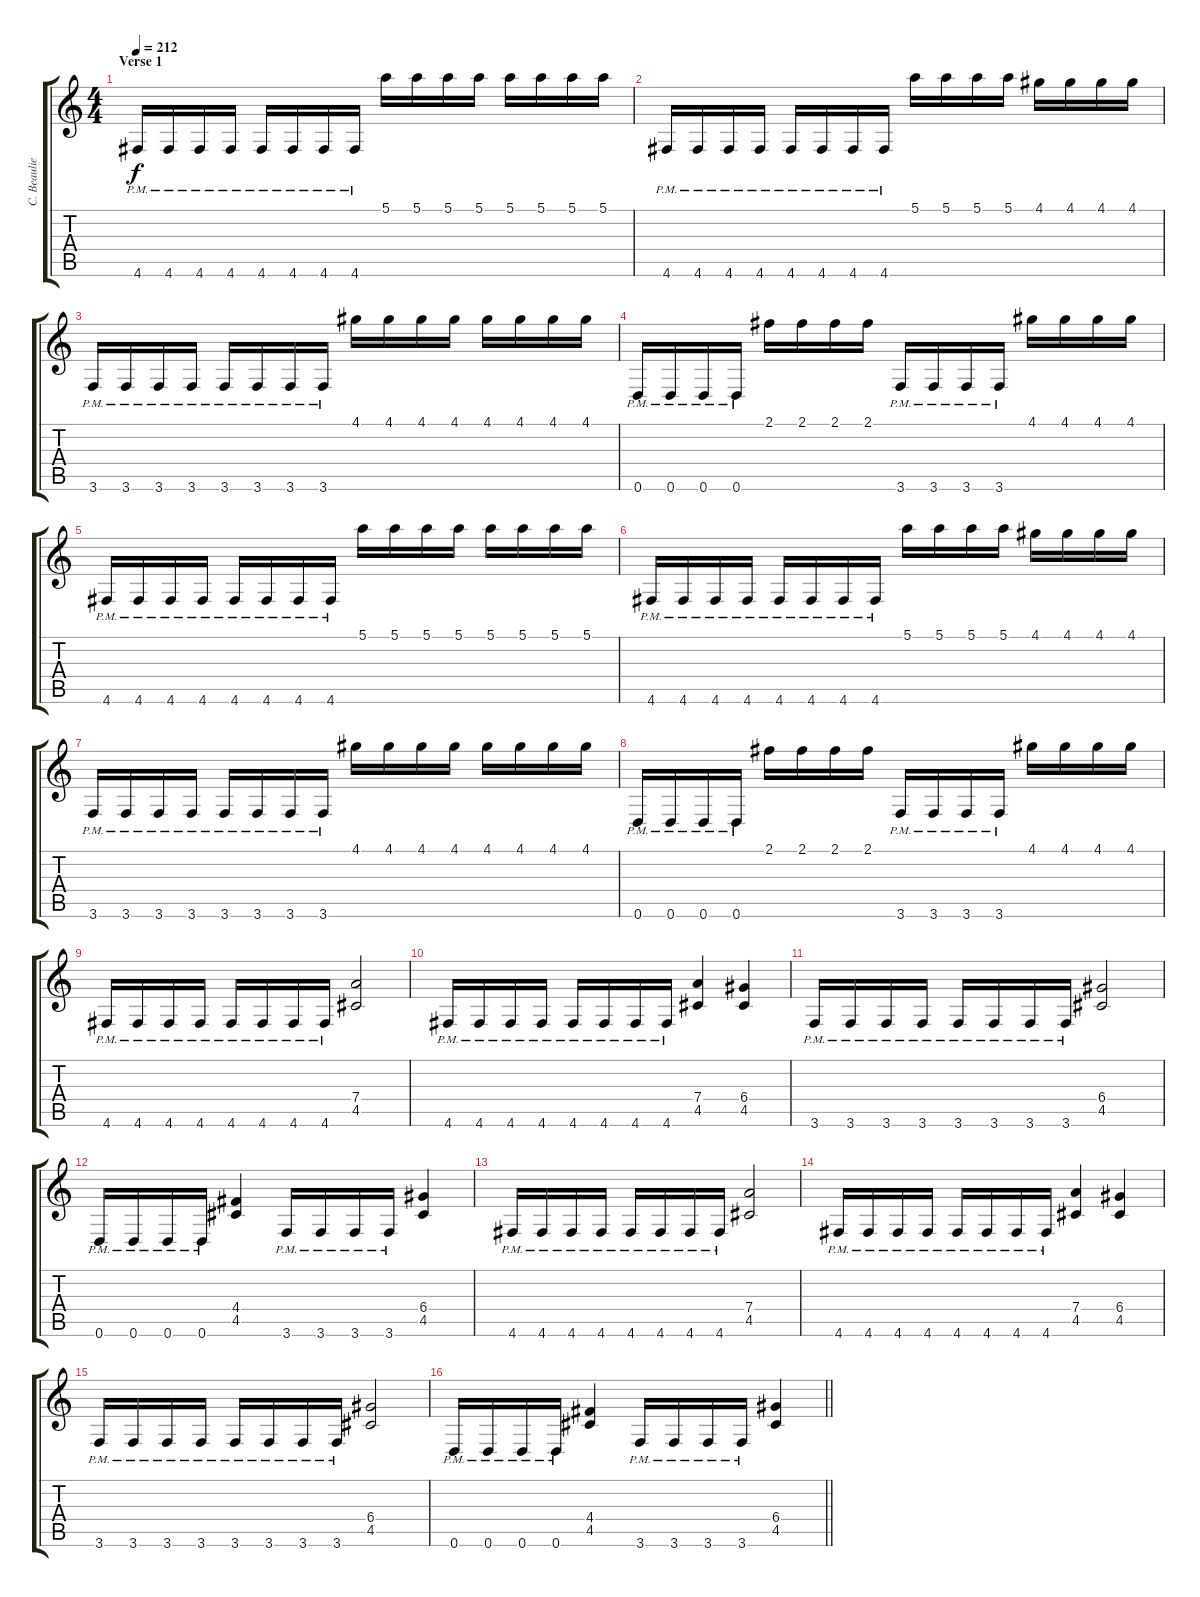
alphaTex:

\track ("C. Beaulieu" "C. Beaulie") {instrument distortionguitar}
\staff {score tabs}
\tuning (E4 B3 G3 D3 A2 D2) {hide}
\ts (4 4)
\section ("" "Verse 1")
\tempo 212
\clef g2
\ks c
4.6{pm}.16{dy f} 4.6{pm}.16 4.6{pm}.16 4.6{pm}.16 4.6{pm}.16 4.6{pm}.16 4.6{pm}.16 4.6{pm}.16 5.1.16 5.1.16 5.1.16 5.1.16 5.1.16 5.1.16 5.1.16 5.1.16 |
4.6{pm}.16 4.6{pm}.16 4.6{pm}.16 4.6{pm}.16 4.6{pm}.16 4.6{pm}.16 4.6{pm}.16 4.6{pm}.16 5.1.16 5.1.16 5.1.16 5.1.16 4.1.16 4.1.16 4.1.16 4.1.16 |
3.6{pm}.16 3.6{pm}.16 3.6{pm}.16 3.6{pm}.16 3.6{pm}.16 3.6{pm}.16 3.6{pm}.16 3.6{pm}.16 4.1.16 4.1.16 4.1.16 4.1.16 4.1.16 4.1.16 4.1.16 4.1.16 |
0.6{pm}.16 0.6{pm}.16 0.6{pm}.16 0.6{pm}.16 2.1.16 2.1.16 2.1.16 2.1.16 3.6{pm}.16 3.6{pm}.16 3.6{pm}.16 3.6{pm}.16 4.1.16 4.1.16 4.1.16 4.1.16 |
4.6{pm}.16 4.6{pm}.16 4.6{pm}.16 4.6{pm}.16 4.6{pm}.16 4.6{pm}.16 4.6{pm}.16 4.6{pm}.16 5.1.16 5.1.16 5.1.16 5.1.16 5.1.16 5.1.16 5.1.16 5.1.16 |
4.6{pm}.16 4.6{pm}.16 4.6{pm}.16 4.6{pm}.16 4.6{pm}.16 4.6{pm}.16 4.6{pm}.16 4.6{pm}.16 5.1.16 5.1.16 5.1.16 5.1.16 4.1.16 4.1.16 4.1.16 4.1.16 |
3.6{pm}.16 3.6{pm}.16 3.6{pm}.16 3.6{pm}.16 3.6{pm}.16 3.6{pm}.16 3.6{pm}.16 3.6{pm}.16 4.1.16 4.1.16 4.1.16 4.1.16 4.1.16 4.1.16 4.1.16 4.1.16 |
0.6{pm}.16 0.6{pm}.16 0.6{pm}.16 0.6{pm}.16 2.1.16 2.1.16 2.1.16 2.1.16 3.6{pm}.16 3.6{pm}.16 3.6{pm}.16 3.6{pm}.16 4.1.16 4.1.16 4.1.16 4.1.16 |
4.6{pm}.16 4.6{pm}.16 4.6{pm}.16 4.6{pm}.16 4.6{pm}.16 4.6{pm}.16 4.6{pm}.16 4.6{pm}.16 (7.4 4.5).2 |
4.6{pm}.16 4.6{pm}.16 4.6{pm}.16 4.6{pm}.16 4.6{pm}.16 4.6{pm}.16 4.6{pm}.16 4.6{pm}.16 (7.4 4.5).4 (6.4 4.5).4 |
3.6{pm}.16 3.6{pm}.16 3.6{pm}.16 3.6{pm}.16 3.6{pm}.16 3.6{pm}.16 3.6{pm}.16 3.6{pm}.16 (6.4 4.5).2 |
0.6{pm}.16 0.6{pm}.16 0.6{pm}.16 0.6{pm}.16 (4.4 4.5).4 3.6{pm}.16 3.6{pm}.16 3.6{pm}.16 3.6{pm}.16 (6.4 4.5).4 |
4.6{pm}.16 4.6{pm}.16 4.6{pm}.16 4.6{pm}.16 4.6{pm}.16 4.6{pm}.16 4.6{pm}.16 4.6{pm}.16 (7.4 4.5).2 |
4.6{pm}.16 4.6{pm}.16 4.6{pm}.16 4.6{pm}.16 4.6{pm}.16 4.6{pm}.16 4.6{pm}.16 4.6{pm}.16 (7.4 4.5).4 (6.4 4.5).4 |
3.6{pm}.16 3.6{pm}.16 3.6{pm}.16 3.6{pm}.16 3.6{pm}.16 3.6{pm}.16 3.6{pm}.16 3.6{pm}.16 (6.4 4.5).2 |
\barLineRight lightlight
0.6{pm}.16 0.6{pm}.16 0.6{pm}.16 0.6{pm}.16 (4.4 4.5).4 3.6{pm}.16 3.6{pm}.16 3.6{pm}.16 3.6{pm}.16 (6.4 4.5).4
